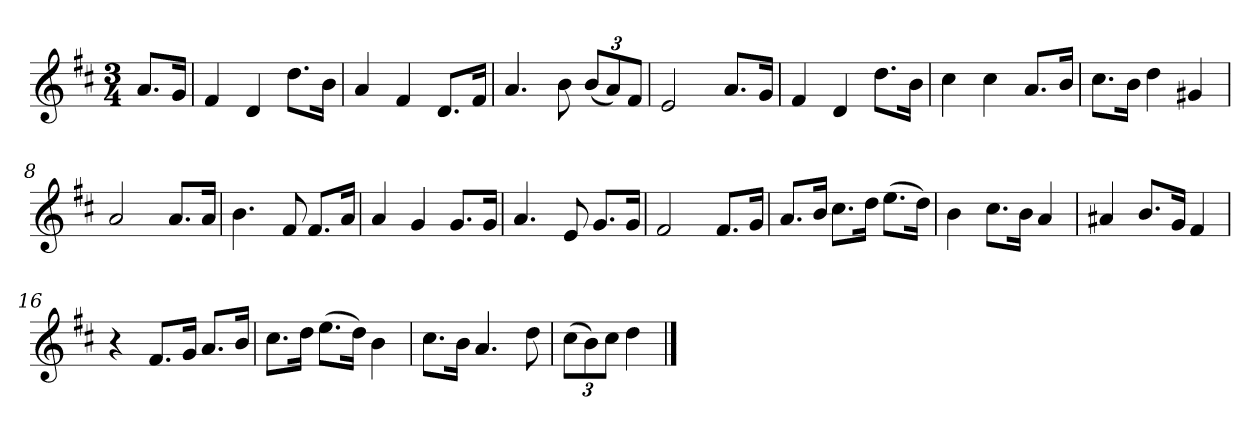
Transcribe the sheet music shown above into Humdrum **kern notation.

**kern
*part1
*staff1
*k[f#c#]
*M3/4
*MM120
=
8.aL
16gJk
=1
4f#
4d
8.ddL
16bJk
=2
4a
4f#
8.dL
16f#Jk
=3
4.a
8b
(12bL
12a)
12f#J
=4
2e
8.aL
16gJk
=5
4f#
4d
8.ddL
16bJk
=6
4cc#
4cc#
8.aL
16bJk
=7
8.cc#L
16bJk
4dd
4g#X
=8
2a
8.aL
16aJk
=9
4.b
8f#
8.f#L
16aJk
=10
4a
4g
8.gL
16gJk
=11
4.a
8e
8.gL
16gJk
=12
2f#
8.f#L
16gJk
=13
8.aL
16bJk
8.cc#L
16ddJk
(8.eeL
16ddJk)
=14
4b
8.cc#L
16bJk
4a
=15
4a#X
8.bL
16gJk
4f#
=16
4r
8.f#L
16gJk
8.aL
16bJk
=17
8.cc#L
16ddJk
(8.eeL
16ddJk)
4b
=18
8.cc#L
16bJk
4.a
8dd
=19
(12cc#L
12b)
12cc#J
4dd
==
*-
